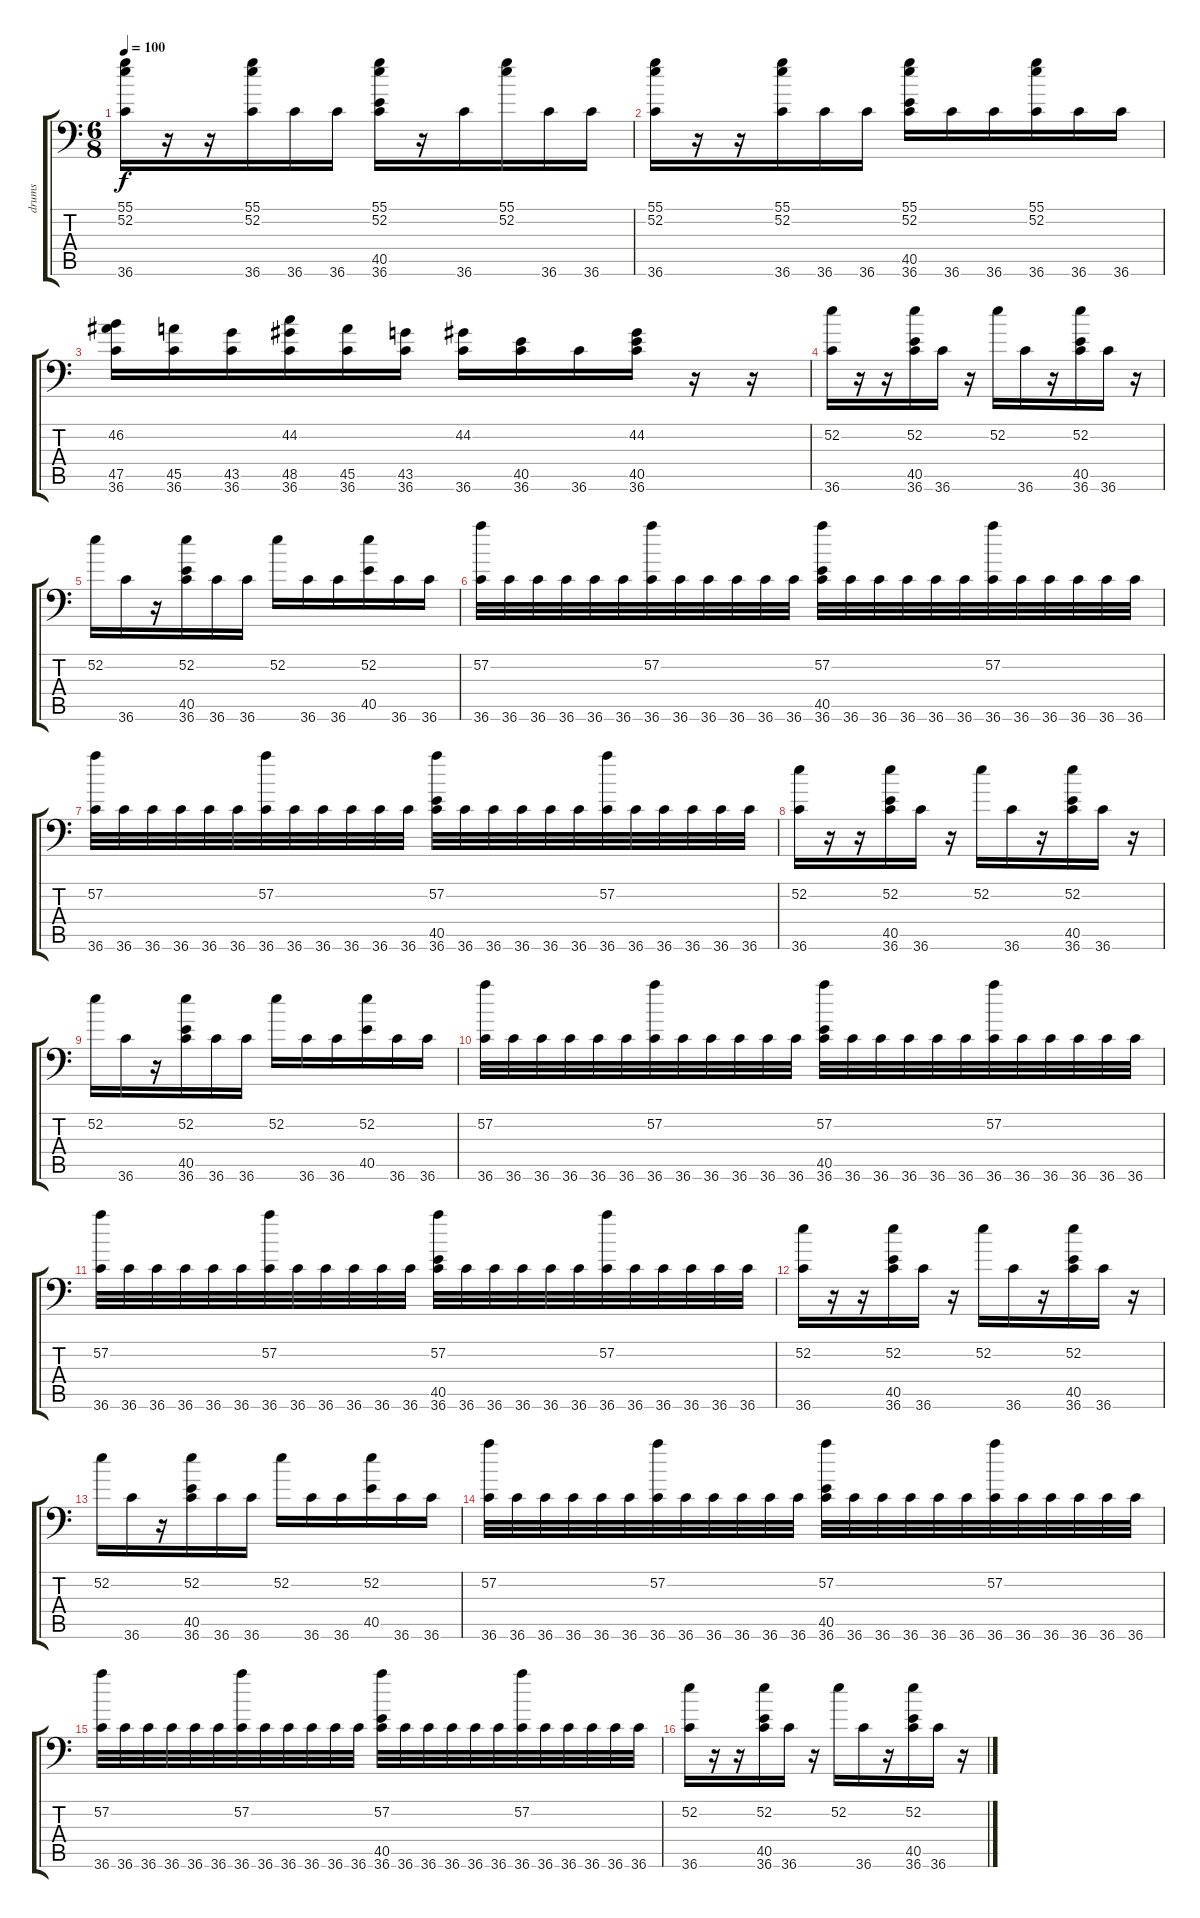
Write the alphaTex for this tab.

\track ("drums" "drums") {instrument acousticgrandpiano}
\staff {score tabs}
\tuning (C-1 C-1 C-1 C-1 C-1 C-1) {hide}
\ts (6 8)
\tempo 100
\clef f4
\ks c
(55.1 52.2 36.6).16{dy f} r.16 r.16 (55.1 52.2 36.6).16 36.6.16 36.6.16 (55.1 52.2 40.5 36.6).16 r.16 36.6.16 (55.1 52.2).16 36.6.16 36.6.16 |
(55.1 52.2 36.6).16 r.16 r.16 (55.1 52.2 36.6).16 36.6.16 36.6.16 (55.1 52.2 40.5 36.6).16 36.6.16 36.6.16 (55.1 52.2 36.6).16 36.6.16 36.6.16 |
(46.2 47.5 36.6).16 (45.5 36.6).16 (43.5 36.6).16 (44.2 48.5 36.6).16 (45.5 36.6).16 (43.5 36.6).16 (44.2 36.6).16 (40.5 36.6).16 36.6.16 (44.2 40.5 36.6).16 r.16 r.16 |
(52.2 36.6).16 r.16 r.16 (52.2 40.5 36.6).16 36.6.16 r.16 52.2.16 36.6.16 r.16 (52.2 40.5 36.6).16 36.6.16 r.16 |
52.2.16 36.6.16 r.16 (52.2 40.5 36.6).16 36.6.16 36.6.16 52.2.16 36.6.16 36.6.16 (52.2 40.5).16 36.6.16 36.6.16 |
(57.2 36.6).32 36.6.32 36.6.32 36.6.32 36.6.32 36.6.32 (57.2 36.6).32 36.6.32 36.6.32 36.6.32 36.6.32 36.6.32 (57.2 40.5 36.6).32 36.6.32 36.6.32 36.6.32 36.6.32 36.6.32 (57.2 36.6).32 36.6.32 36.6.32 36.6.32 36.6.32 36.6.32 |
(57.2 36.6).32 36.6.32 36.6.32 36.6.32 36.6.32 36.6.32 (57.2 36.6).32 36.6.32 36.6.32 36.6.32 36.6.32 36.6.32 (57.2 40.5 36.6).32 36.6.32 36.6.32 36.6.32 36.6.32 36.6.32 (57.2 36.6).32 36.6.32 36.6.32 36.6.32 36.6.32 36.6.32 |
(52.2 36.6).16 r.16 r.16 (52.2 40.5 36.6).16 36.6.16 r.16 52.2.16 36.6.16 r.16 (52.2 40.5 36.6).16 36.6.16 r.16 |
52.2.16 36.6.16 r.16 (52.2 40.5 36.6).16 36.6.16 36.6.16 52.2.16 36.6.16 36.6.16 (52.2 40.5).16 36.6.16 36.6.16 |
(57.2 36.6).32 36.6.32 36.6.32 36.6.32 36.6.32 36.6.32 (57.2 36.6).32 36.6.32 36.6.32 36.6.32 36.6.32 36.6.32 (57.2 40.5 36.6).32 36.6.32 36.6.32 36.6.32 36.6.32 36.6.32 (57.2 36.6).32 36.6.32 36.6.32 36.6.32 36.6.32 36.6.32 |
(57.2 36.6).32 36.6.32 36.6.32 36.6.32 36.6.32 36.6.32 (57.2 36.6).32 36.6.32 36.6.32 36.6.32 36.6.32 36.6.32 (57.2 40.5 36.6).32 36.6.32 36.6.32 36.6.32 36.6.32 36.6.32 (57.2 36.6).32 36.6.32 36.6.32 36.6.32 36.6.32 36.6.32 |
(52.2 36.6).16 r.16 r.16 (52.2 40.5 36.6).16 36.6.16 r.16 52.2.16 36.6.16 r.16 (52.2 40.5 36.6).16 36.6.16 r.16 |
52.2.16 36.6.16 r.16 (52.2 40.5 36.6).16 36.6.16 36.6.16 52.2.16 36.6.16 36.6.16 (52.2 40.5).16 36.6.16 36.6.16 |
(57.2 36.6).32 36.6.32 36.6.32 36.6.32 36.6.32 36.6.32 (57.2 36.6).32 36.6.32 36.6.32 36.6.32 36.6.32 36.6.32 (57.2 40.5 36.6).32 36.6.32 36.6.32 36.6.32 36.6.32 36.6.32 (57.2 36.6).32 36.6.32 36.6.32 36.6.32 36.6.32 36.6.32 |
(57.2 36.6).32 36.6.32 36.6.32 36.6.32 36.6.32 36.6.32 (57.2 36.6).32 36.6.32 36.6.32 36.6.32 36.6.32 36.6.32 (57.2 40.5 36.6).32 36.6.32 36.6.32 36.6.32 36.6.32 36.6.32 (57.2 36.6).32 36.6.32 36.6.32 36.6.32 36.6.32 36.6.32 |
(52.2 36.6).16 r.16 r.16 (52.2 40.5 36.6).16 36.6.16 r.16 52.2.16 36.6.16 r.16 (52.2 40.5 36.6).16 36.6.16 r.16
